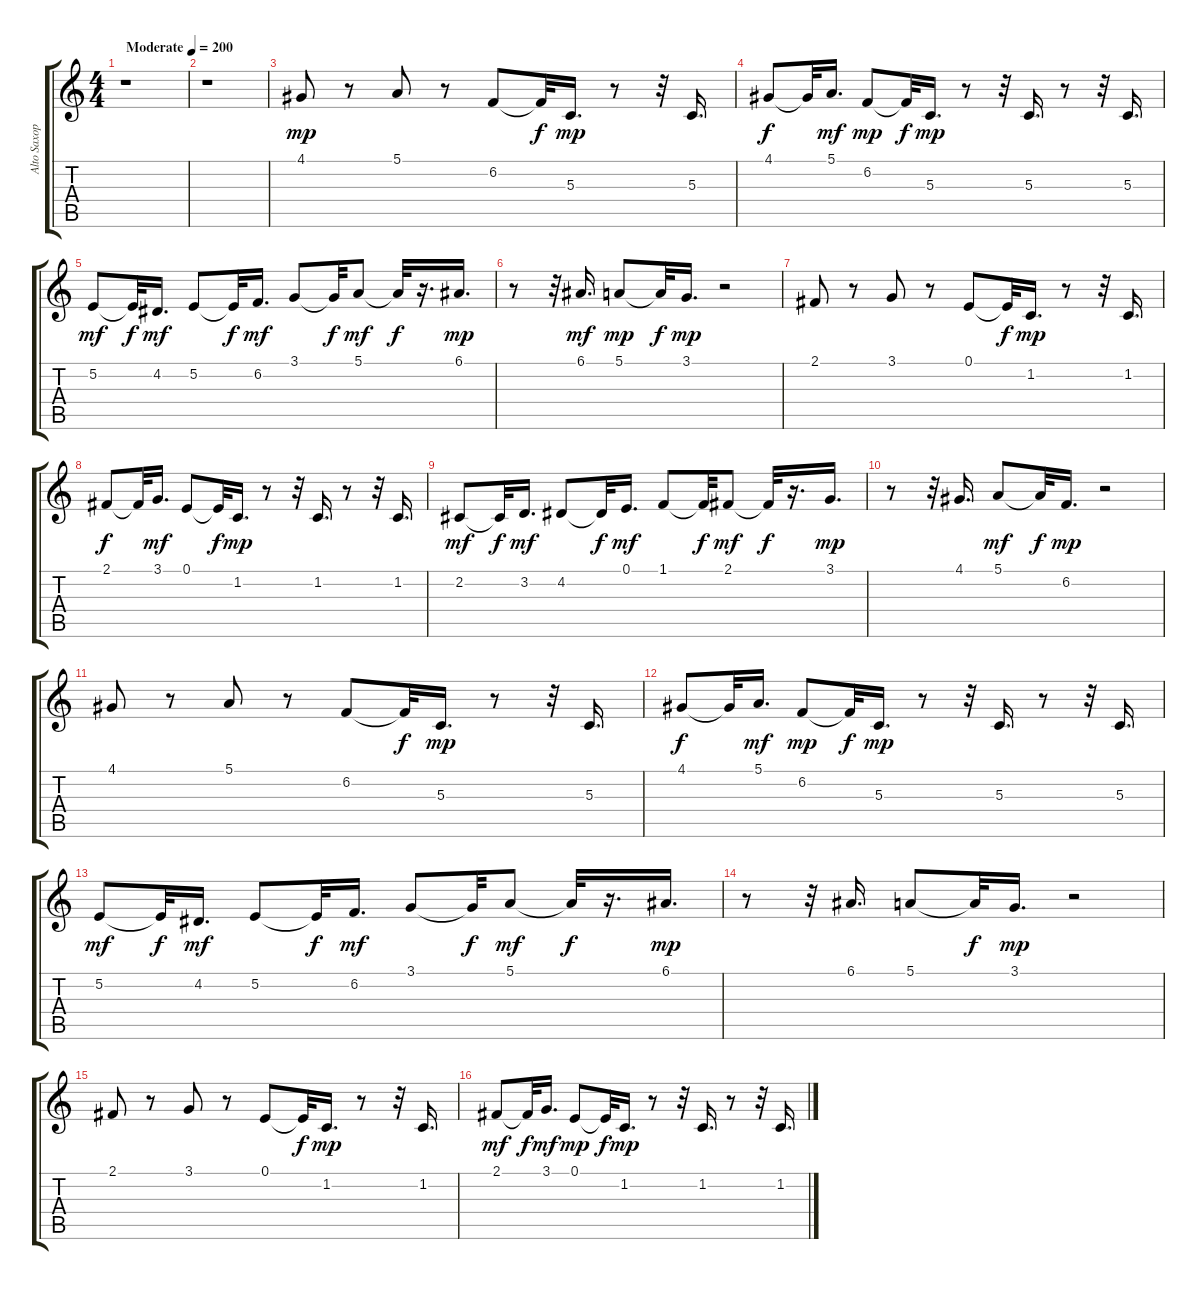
\track ("Alto Saxophone" "Alto Saxop") {instrument altosax}
\staff {score tabs}
\tuning (E4 B3 G3 D3 A2 E2) {hide}
\ts (4 4)
\tempo (200 "Moderate")
\clef g2
\ks c
r.1{dy mp instrument altosax} |
r.1 |
4.1.8 r.8 5.1.8 r.8 6.2.8 6.2{t}.32{dy f} 5.3.16{d dy mp} r.8 r.32 5.3.16{d} |
4.1.8{dy f} 4.1{t}.32 5.1.16{d dy mf} 6.2.8{dy mp} 6.2{t}.32{dy f} 5.3.16{d dy mp} r.8 r.32 5.3.16{d} r.8 r.32 5.3.16{d} |
5.2.8{dy mf} 5.2{t}.32{dy f} 4.2.16{d dy mf} 5.2.8 5.2{t}.32{dy f} 6.2.16{d dy mf} 3.1.8 3.1{t}.32{dy f} 5.1.8{dy mf} 5.1{t}.32{dy f} r.16{d} 6.1.16{d dy mp} |
r.8 r.32 6.1.16{d dy mf} 5.1.8{dy mp} 5.1{t}.32{dy f} 3.1.16{d dy mp} r.2 |
2.1.8 r.8 3.1.8 r.8 0.1.8 0.1{t}.32{dy f} 1.2.16{d dy mp} r.8 r.32 1.2.16{d} |
2.1.8{dy f} 2.1{t}.32 3.1.16{d dy mf} 0.1.8 0.1{t}.32{dy f} 1.2.16{d dy mp} r.8 r.32 1.2.16{d} r.8 r.32 1.2.16{d} |
2.2.8{dy mf} 2.2{t}.32{dy f} 3.2.16{d dy mf} 4.2.8 4.2{t}.32{dy f} 0.1.16{d dy mf} 1.1.8 1.1{t}.32{dy f} 2.1.8{dy mf} 2.1{t}.32{dy f} r.16{d} 3.1.16{d dy mp} |
r.8 r.32 4.1.16{d} 5.1.8{dy mf} 5.1{t}.32{dy f} 6.2.16{d dy mp} r.2 |
4.1.8 r.8 5.1.8 r.8 6.2.8 6.2{t}.32{dy f} 5.3.16{d dy mp} r.8 r.32 5.3.16{d} |
4.1.8{dy f} 4.1{t}.32 5.1.16{d dy mf} 6.2.8{dy mp} 6.2{t}.32{dy f} 5.3.16{d dy mp} r.8 r.32 5.3.16{d} r.8 r.32 5.3.16{d} |
5.2.8{dy mf} 5.2{t}.32{dy f} 4.2.16{d dy mf} 5.2.8 5.2{t}.32{dy f} 6.2.16{d dy mf} 3.1.8 3.1{t}.32{dy f} 5.1.8{dy mf} 5.1{t}.32{dy f} r.16{d} 6.1.16{d dy mp} |
r.8 r.32 6.1.16{d} 5.1.8 5.1{t}.32{dy f} 3.1.16{d dy mp} r.2 |
2.1.8 r.8 3.1.8 r.8 0.1.8 0.1{t}.32{dy f} 1.2.16{d dy mp} r.8 r.32 1.2.16{d} |
2.1.8{dy mf} 2.1{t}.32{dy f} 3.1.16{d dy mf} 0.1.8{dy mp} 0.1{t}.32{dy f} 1.2.16{d dy mp} r.8 r.32 1.2.16{d} r.8 r.32 1.2.16{d}
